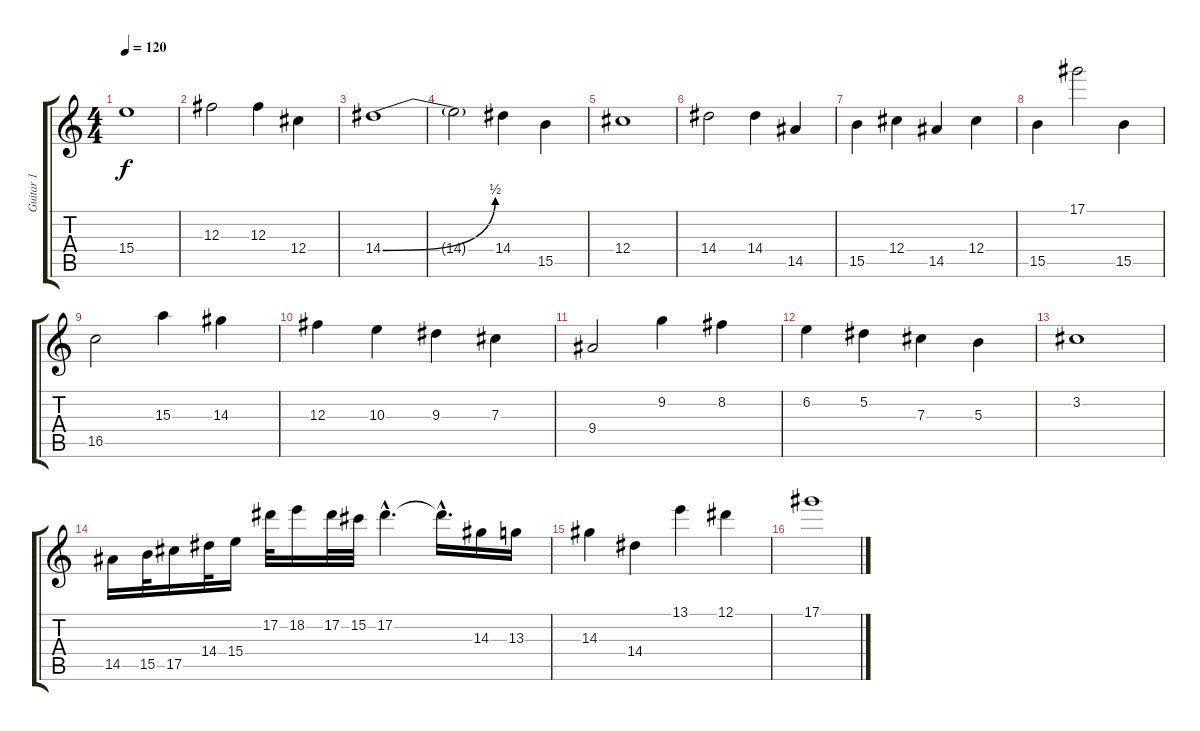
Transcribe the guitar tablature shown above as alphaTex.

\track ("Guitar 1" "Guitar 1") {instrument overdrivenguitar}
\staff {score tabs}
\tuning (Eb4 Bb3 Gb3 Db3 Ab2 Eb2) {hide}
\ts (4 4)
\tempo 120
\clef g2
\ks c
15.4.1{dy f} |
12.3.2 12.3.4 12.4.4 |
14.4{be (bend 0 0 60 2)}.1 |
14.4{t}.2 14.4.4 15.5.4 |
12.4.1 |
14.4.2 14.4.4 14.5.4 |
15.5.4 12.4.4 14.5.4 12.4.4 |
15.5.4 17.1.2 15.5.4 |
16.5.2 15.3.4 14.3.4 |
12.3.4 10.3.4 9.3.4 7.3.4 |
9.4.2 9.2.4 8.2.4 |
6.2.4 5.2.4 7.3.4 5.3.4 |
3.2.1 |
14.5.16 15.5.32 17.5.16 14.4.32 15.4.16 17.2.32 18.2.16 17.2.32 15.2.32 17.2{hac}.4{d} 17.2{hac t}.16{d} 14.3.16 13.3.16 |
14.3.4 14.4.4 13.1.4 12.1.4 |
17.1.1
